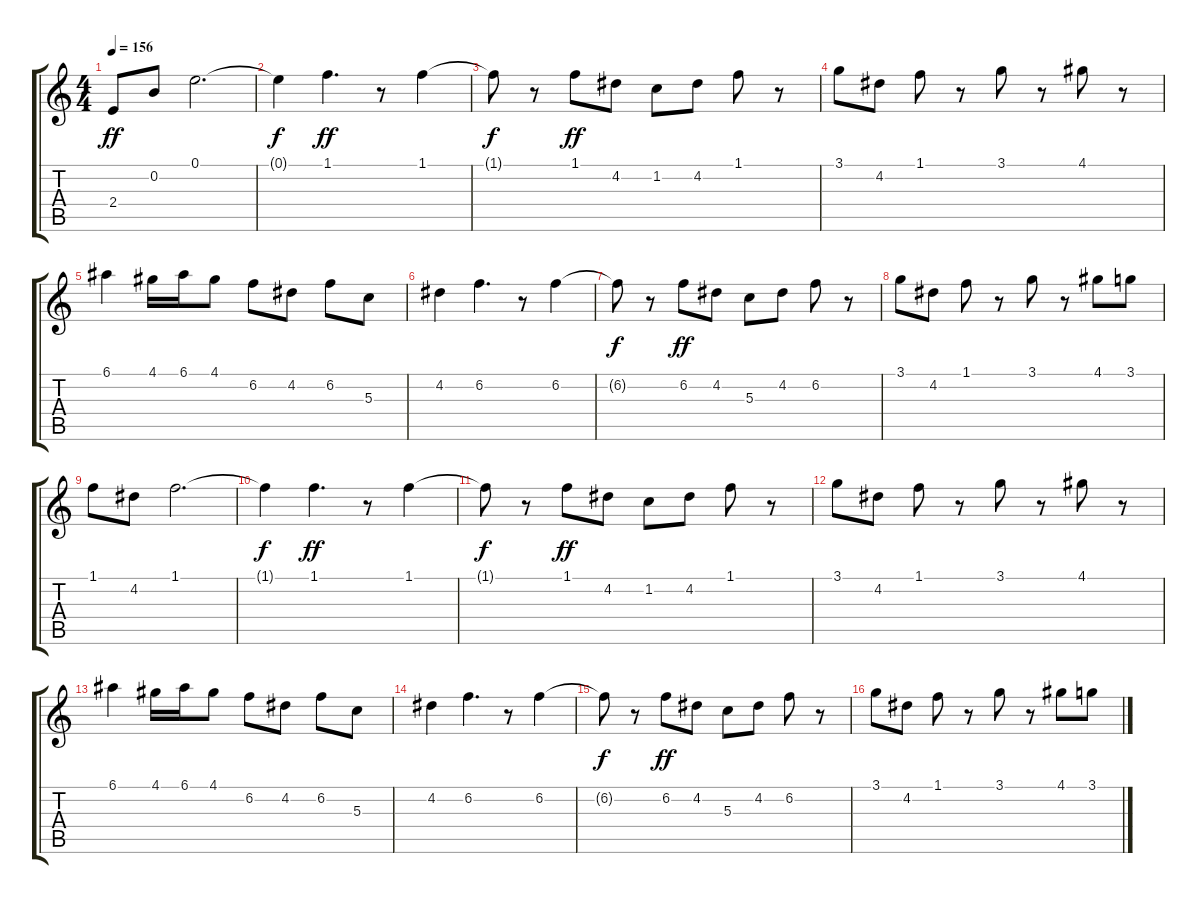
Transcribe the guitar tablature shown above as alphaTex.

\track "" {instrument distortionguitar}
\staff {score tabs}
\tuning (E4 B3 G3 D3 A2 E2) {hide}
\ts (4 4)
\tempo 156
\clef g2
\ks c
2.4.8{dy ff} 0.2.8 0.1.2{d} |
0.1{t}.4{dy f} 1.1.4{d dy ff} r.8 1.1.4 |
1.1{t}.8{dy f} r.8 1.1.8{dy ff} 4.2.8 1.2.8 4.2.8 1.1.8 r.8 |
3.1.8 4.2.8 1.1.8 r.8 3.1.8 r.8 4.1.8 r.8 |
6.1.4 4.1.16 6.1.16 4.1.8 6.2.8 4.2.8 6.2.8 5.3.8 |
4.2.4 6.2.4{d} r.8 6.2.4 |
6.2{t}.8{dy f} r.8 6.2.8{dy ff} 4.2.8 5.3.8 4.2.8 6.2.8 r.8 |
3.1.8 4.2.8 1.1.8 r.8 3.1.8 r.8 4.1.8 3.1.8 |
1.1.8 4.2.8 1.1.2{d} |
1.1{t}.4{dy f} 1.1.4{d dy ff} r.8 1.1.4 |
1.1{t}.8{dy f} r.8 1.1.8{dy ff} 4.2.8 1.2.8 4.2.8 1.1.8 r.8 |
3.1.8 4.2.8 1.1.8 r.8 3.1.8 r.8 4.1.8 r.8 |
6.1.4 4.1.16 6.1.16 4.1.8 6.2.8 4.2.8 6.2.8 5.3.8 |
4.2.4 6.2.4{d} r.8 6.2.4 |
6.2{t}.8{dy f} r.8 6.2.8{dy ff} 4.2.8 5.3.8 4.2.8 6.2.8 r.8 |
3.1.8 4.2.8 1.1.8 r.8 3.1.8 r.8 4.1.8 3.1.8
